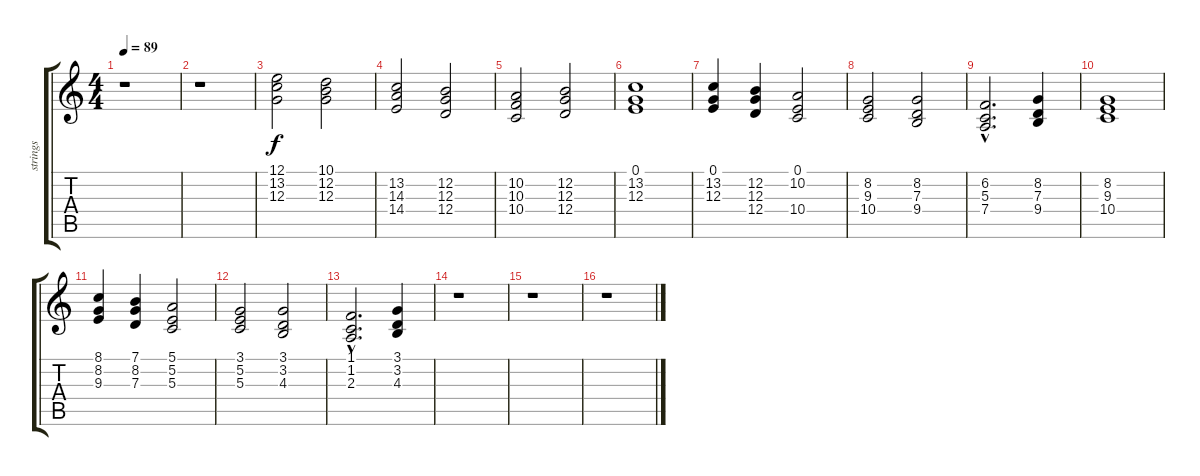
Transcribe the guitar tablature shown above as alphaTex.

\track ("strings" "strings") {instrument stringensemble2}
\staff {score tabs}
\tuning (E4 B3 G3 D3 A2 E2) {hide}
\ts (4 4)
\tempo 89
\clef g2
\ks c
r.1{dy f instrument stringensemble2} |
r.1 |
(12.1 13.2 12.3).2{volume 8 balance 0} (10.1 12.2 12.3).2 |
(13.2 14.3 14.4).2 (12.2 12.3 12.4).2 |
(10.2 10.3 10.4).2 (12.2 12.3 12.4).2 |
(0.1 13.2 12.3).1{volume 8} |
(0.1 13.2 12.3).4{volume 6} (12.2 12.3 12.4).4 (0.1 10.2 10.4).2 |
(8.2 9.3 10.4).2 (8.2 7.3 9.4).2 |
(6.2{hac} 5.3{hac} 7.4{hac}).2{d} (8.2 7.3 9.4).4 |
(8.2 9.3 10.4).1 |
(8.1 8.2 9.3).4 (7.1 8.2 7.3).4 (5.1 5.2 5.3).2 |
(3.1 5.2 5.3).2 (3.1 3.2 4.3).2 |
(1.1{hac} 1.2{hac} 2.3{hac}).2{d} (3.1 3.2 4.3).4 |
r.1 |
r.1 |
r.1
